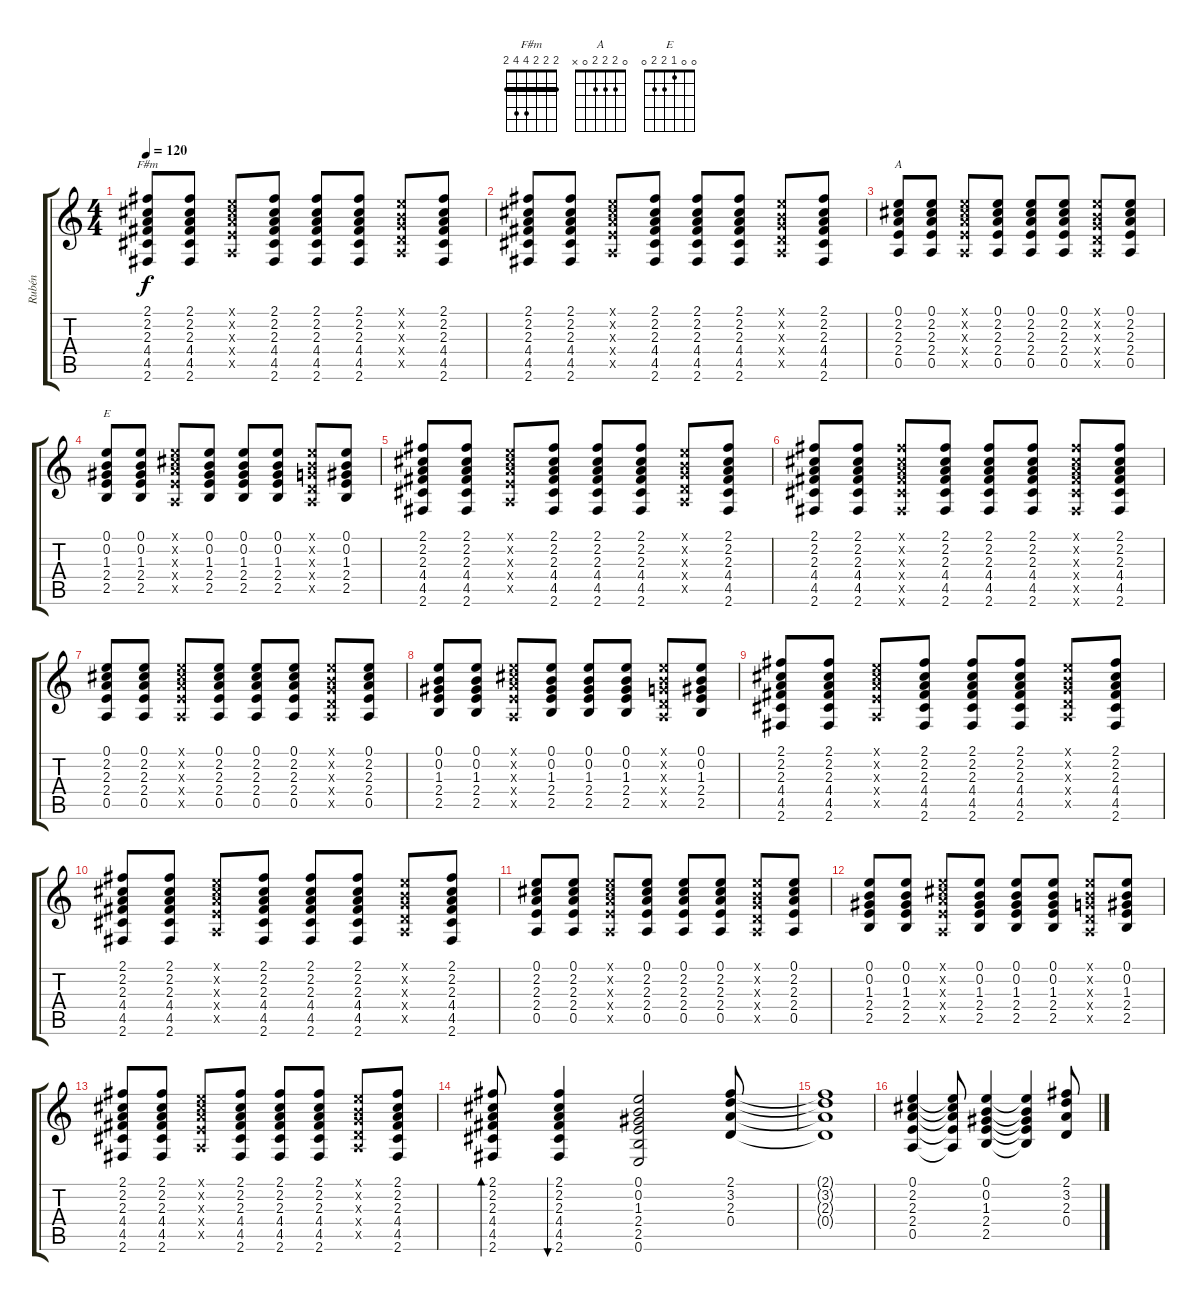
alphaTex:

\track ("Rubén" "Rubén") {instrument acousticguitarsteel}
\staff {score tabs}
\tuning (E4 B3 G3 D3 A2 E2) {hide}
\chord ("F#m" 2 2 2 4 4 2) {barre 2}
\chord ("A" 0 2 2 2 0 x)
\chord ("E" 0 0 1 2 2 0)
\ts (4 4)
\tempo 120
\clef g2
\ks c
(2.1 2.2 2.3 4.4 4.5 2.6).8{ch "F#m" dy f} (2.1 2.2 2.3 4.4 4.5 2.6).8 (0.1{x} 2.2{x} 2.3{x} 2.4{x} 0.5{x}).8 (2.1 2.2 2.3 4.4 4.5 2.6).8 (2.1 2.2 2.3 4.4 4.5 2.6).8 (2.1 2.2 2.3 4.4 4.5 2.6).8 (0.1{x} 0.2{x} 0.3{x} 0.4{x} 0.5{x}).8 (2.1 2.2 2.3 4.4 4.5 2.6).8 |
(2.1 2.2 2.3 4.4 4.5 2.6).8 (2.1 2.2 2.3 4.4 4.5 2.6).8 (0.1{x} 2.2{x} 2.3{x} 2.4{x} 0.5{x}).8 (2.1 2.2 2.3 4.4 4.5 2.6).8 (2.1 2.2 2.3 4.4 4.5 2.6).8 (2.1 2.2 2.3 4.4 4.5 2.6).8 (0.1{x} 0.2{x} 0.3{x} 0.4{x} 0.5{x}).8 (2.1 2.2 2.3 4.4 4.5 2.6).8 |
(0.1 2.2 2.3 2.4 0.5).8{ch "A"} (0.1 2.2 2.3 2.4 0.5).8 (0.1{x} 2.2{x} 2.3{x} 2.4{x} 0.5{x}).8 (0.1 2.2 2.3 2.4 0.5).8 (0.1 2.2 2.3 2.4 0.5).8 (0.1 2.2 2.3 2.4 0.5).8 (0.1{x} 0.2{x} 0.3{x} 0.4{x} 0.5{x}).8 (0.1 2.2 2.3 2.4 0.5).8 |
(0.1 0.2 1.3 2.4 2.5).8{ch "E"} (0.1 0.2 1.3 2.4 2.5).8 (0.1{x} 2.2{x} 2.3{x} 2.4{x} 0.5{x}).8 (0.1 0.2 1.3 2.4 2.5).8 (0.1 0.2 1.3 2.4 2.5).8 (0.1 0.2 1.3 2.4 2.5).8 (0.1{x} 0.2{x} 0.3{x} 0.4{x} 0.5{x}).8 (0.1 0.2 1.3 2.4 2.5).8 |
(2.1 2.2 2.3 4.4 4.5 2.6).8 (2.1 2.2 2.3 4.4 4.5 2.6).8 (0.1{x} 2.2{x} 2.3{x} 2.4{x} 0.5{x}).8 (2.1 2.2 2.3 4.4 4.5 2.6).8 (2.1 2.2 2.3 4.4 4.5 2.6).8 (2.1 2.2 2.3 4.4 4.5 2.6).8 (0.1{x} 0.2{x} 0.3{x} 0.4{x} 0.5{x}).8 (2.1 2.2 2.3 4.4 4.5 2.6).8 |
(2.1 2.2 2.3 4.4 4.5 2.6).8 (2.1 2.2 2.3 4.4 4.5 2.6).8 (2.1{x} 2.2{x} 2.3{x} 4.4{x} 4.5{x} 2.6{x}).8 (2.1 2.2 2.3 4.4 4.5 2.6).8 (2.1 2.2 2.3 4.4 4.5 2.6).8 (2.1 2.2 2.3 4.4 4.5 2.6).8 (2.1{x} 2.2{x} 2.3{x} 4.4{x} 4.5{x} 2.6{x}).8 (2.1 2.2 2.3 4.4 4.5 2.6).8 |
(0.1 2.2 2.3 2.4 0.5).8 (0.1 2.2 2.3 2.4 0.5).8 (0.1{x} 2.2{x} 2.3{x} 2.4{x} 0.5{x}).8 (0.1 2.2 2.3 2.4 0.5).8 (0.1 2.2 2.3 2.4 0.5).8 (0.1 2.2 2.3 2.4 0.5).8 (0.1{x} 0.2{x} 0.3{x} 0.4{x} 0.5{x}).8 (0.1 2.2 2.3 2.4 0.5).8 |
(0.1 0.2 1.3 2.4 2.5).8 (0.1 0.2 1.3 2.4 2.5).8 (0.1{x} 2.2{x} 2.3{x} 2.4{x} 0.5{x}).8 (0.1 0.2 1.3 2.4 2.5).8 (0.1 0.2 1.3 2.4 2.5).8 (0.1 0.2 1.3 2.4 2.5).8 (0.1{x} 0.2{x} 0.3{x} 0.4{x} 0.5{x}).8 (0.1 0.2 1.3 2.4 2.5).8 |
(2.1 2.2 2.3 4.4 4.5 2.6).8 (2.1 2.2 2.3 4.4 4.5 2.6).8 (0.1{x} 2.2{x} 2.3{x} 2.4{x} 0.5{x}).8 (2.1 2.2 2.3 4.4 4.5 2.6).8 (2.1 2.2 2.3 4.4 4.5 2.6).8 (2.1 2.2 2.3 4.4 4.5 2.6).8 (0.1{x} 0.2{x} 0.3{x} 0.4{x} 0.5{x}).8 (2.1 2.2 2.3 4.4 4.5 2.6).8 |
(2.1 2.2 2.3 4.4 4.5 2.6).8 (2.1 2.2 2.3 4.4 4.5 2.6).8 (0.1{x} 2.2{x} 2.3{x} 2.4{x} 0.5{x}).8 (2.1 2.2 2.3 4.4 4.5 2.6).8 (2.1 2.2 2.3 4.4 4.5 2.6).8 (2.1 2.2 2.3 4.4 4.5 2.6).8 (0.1{x} 0.2{x} 0.3{x} 0.4{x} 0.5{x}).8 (2.1 2.2 2.3 4.4 4.5 2.6).8 |
(0.1 2.2 2.3 2.4 0.5).8 (0.1 2.2 2.3 2.4 0.5).8 (0.1{x} 2.2{x} 2.3{x} 2.4{x} 0.5{x}).8 (0.1 2.2 2.3 2.4 0.5).8 (0.1 2.2 2.3 2.4 0.5).8 (0.1 2.2 2.3 2.4 0.5).8 (0.1{x} 0.2{x} 0.3{x} 0.4{x} 0.5{x}).8 (0.1 2.2 2.3 2.4 0.5).8 |
(0.1 0.2 1.3 2.4 2.5).8 (0.1 0.2 1.3 2.4 2.5).8 (0.1{x} 2.2{x} 2.3{x} 2.4{x} 0.5{x}).8 (0.1 0.2 1.3 2.4 2.5).8 (0.1 0.2 1.3 2.4 2.5).8 (0.1 0.2 1.3 2.4 2.5).8 (0.1{x} 0.2{x} 0.3{x} 0.4{x} 0.5{x}).8 (0.1 0.2 1.3 2.4 2.5).8 |
(2.1 2.2 2.3 4.4 4.5 2.6).8 (2.1 2.2 2.3 4.4 4.5 2.6).8 (0.1{x} 2.2{x} 2.3{x} 2.4{x} 0.5{x}).8 (2.1 2.2 2.3 4.4 4.5 2.6).8 (2.1 2.2 2.3 4.4 4.5 2.6).8 (2.1 2.2 2.3 4.4 4.5 2.6).8 (0.1{x} 0.2{x} 0.3{x} 0.4{x} 0.5{x}).8 (2.1 2.2 2.3 4.4 4.5 2.6).8 |
(2.1 2.2 2.3 4.4 4.5 2.6).8{bd 120 volume 13} (2.1 2.2 2.3 4.4 4.5 2.6).4{bu 120} (0.1 0.2 1.3 2.4 2.5 0.6).2 (2.1 3.2 2.3 0.4).8 |
(2.1{t} 3.2{t} 2.3{t} 0.4{t}).1 |
(0.1 2.2 2.3 2.4 0.5).4 (0.1{t} 2.2{t} 2.3{t} 2.4{t} 0.5{t}).8 (0.1 0.2 1.3 2.4 2.5).4 (0.1{t} 0.2{t} 1.3{t} 2.4{t} 2.5{t}).4 (2.1 3.2 2.3 0.4).8
